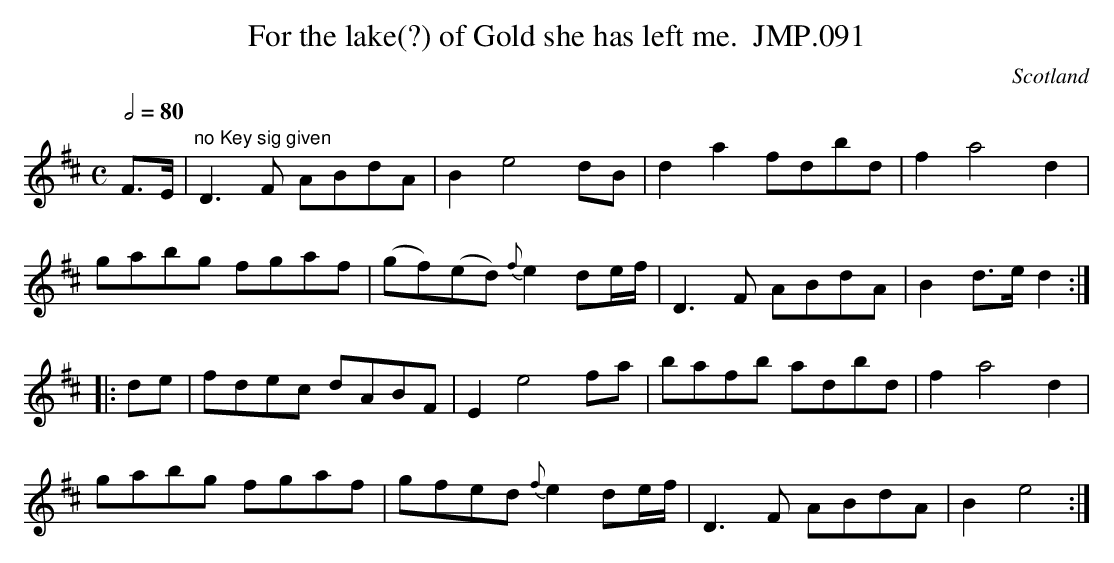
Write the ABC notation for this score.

X:1
T:For the lake(?) of Gold she has left me.  JMP.091
M:C
L:1/8
Q:1/2=80
O:Scotland
K:D major
F>E |"no Key sig given" D3 F ABdA | B2e4 dB | d2a2 fdbd | f2 a4 d2 |!
gabg fgaf | (gf)(ed) {f}e2  de/f/ |  D3 F ABdA | B2 d>e d2 :|!
|:de | fdec dABF | E2 e4 fa | bafb adbd |f2a4d2 |!
gabg fgaf | gfed {f}e2 de/f/ |  D3 F ABdA | B2e4:|
